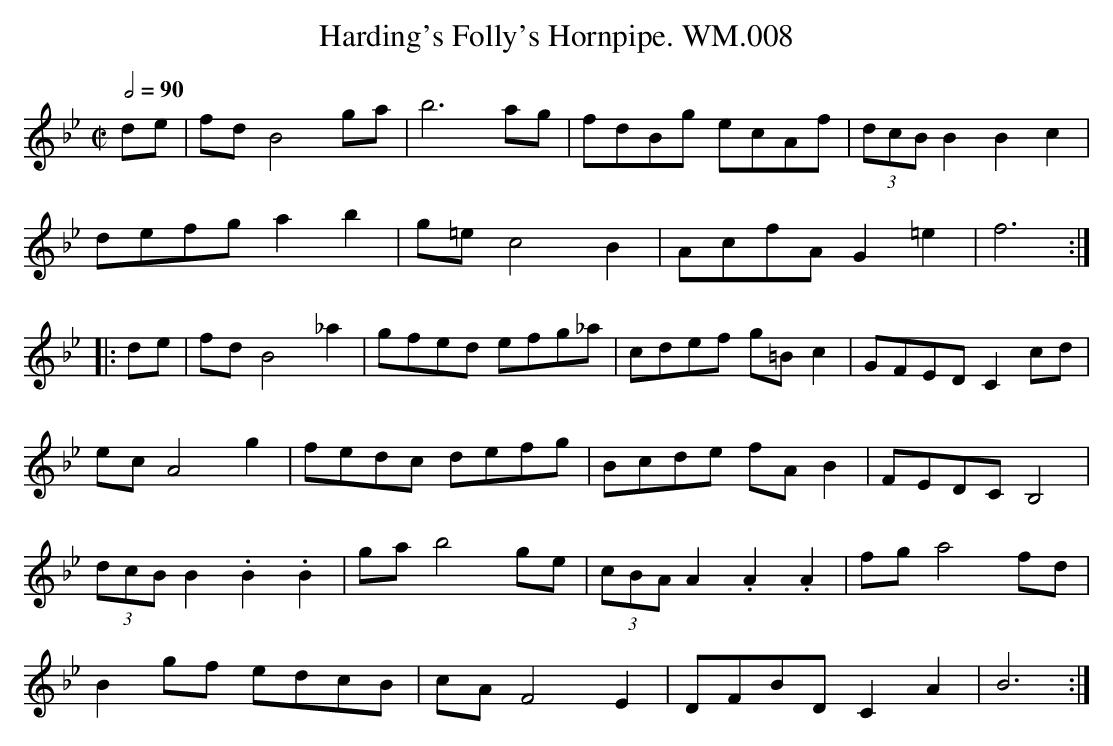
X:1
T:Harding's Folly's Hornpipe. WM.008
M:C|
L:1/8
Q:1/2=90
K:Bb
de|fdB4ga|b6ag|fdBg ecAf|(3dcB B2B2c2|
defga2b2|g=ec4B2|AcfAG2=e2|f6:|
|:de|fdB4_a2|gfed efg_a|cdef g=Bc2|GFEDC2cd|
ecA4g2|fedc defg|Bcde fAB2|FEDCB,4|
(3dcB B2.B2.B2|gab4ge|(3cBA A2.A2.A2|fga4fd|
B2gf edcB|cAF4E2|DFBDC2A2|B6:|
